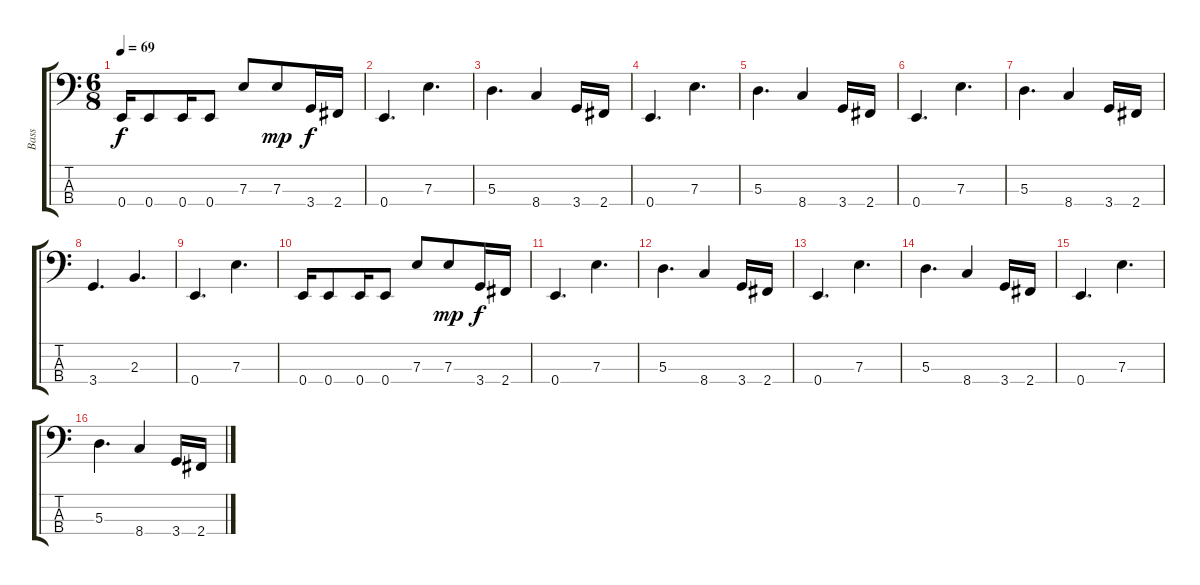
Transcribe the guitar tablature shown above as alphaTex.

\track ("Bass" "Bass") {instrument electricbassfinger}
\staff {score tabs}
\tuning (G2 D2 A1 E1) {hide}
\ts (6 8)
\tempo 69
\clef f4
\ks c
0.4.16{dy f} 0.4.8 0.4.16 0.4.8 7.3.8 7.3.8{dy mp} 3.4.16{dy f} 2.4.16 |
0.4.4{d} 7.3.4{d} |
5.3.4{d} 8.4.4 3.4.16 2.4.16 |
0.4.4{d} 7.3.4{d} |
5.3.4{d} 8.4.4 3.4.16 2.4.16 |
0.4.4{d} 7.3.4{d} |
5.3.4{d} 8.4.4 3.4.16 2.4.16 |
3.4.4{d} 2.3.4{d} |
0.4.4{d} 7.3.4{d} |
0.4.16 0.4.8 0.4.16 0.4.8 7.3.8 7.3.8{dy mp} 3.4.16{dy f} 2.4.16 |
0.4.4{d} 7.3.4{d} |
5.3.4{d} 8.4.4 3.4.16 2.4.16 |
0.4.4{d} 7.3.4{d} |
5.3.4{d} 8.4.4 3.4.16 2.4.16 |
0.4.4{d} 7.3.4{d} |
5.3.4{d} 8.4.4 3.4.16 2.4.16
